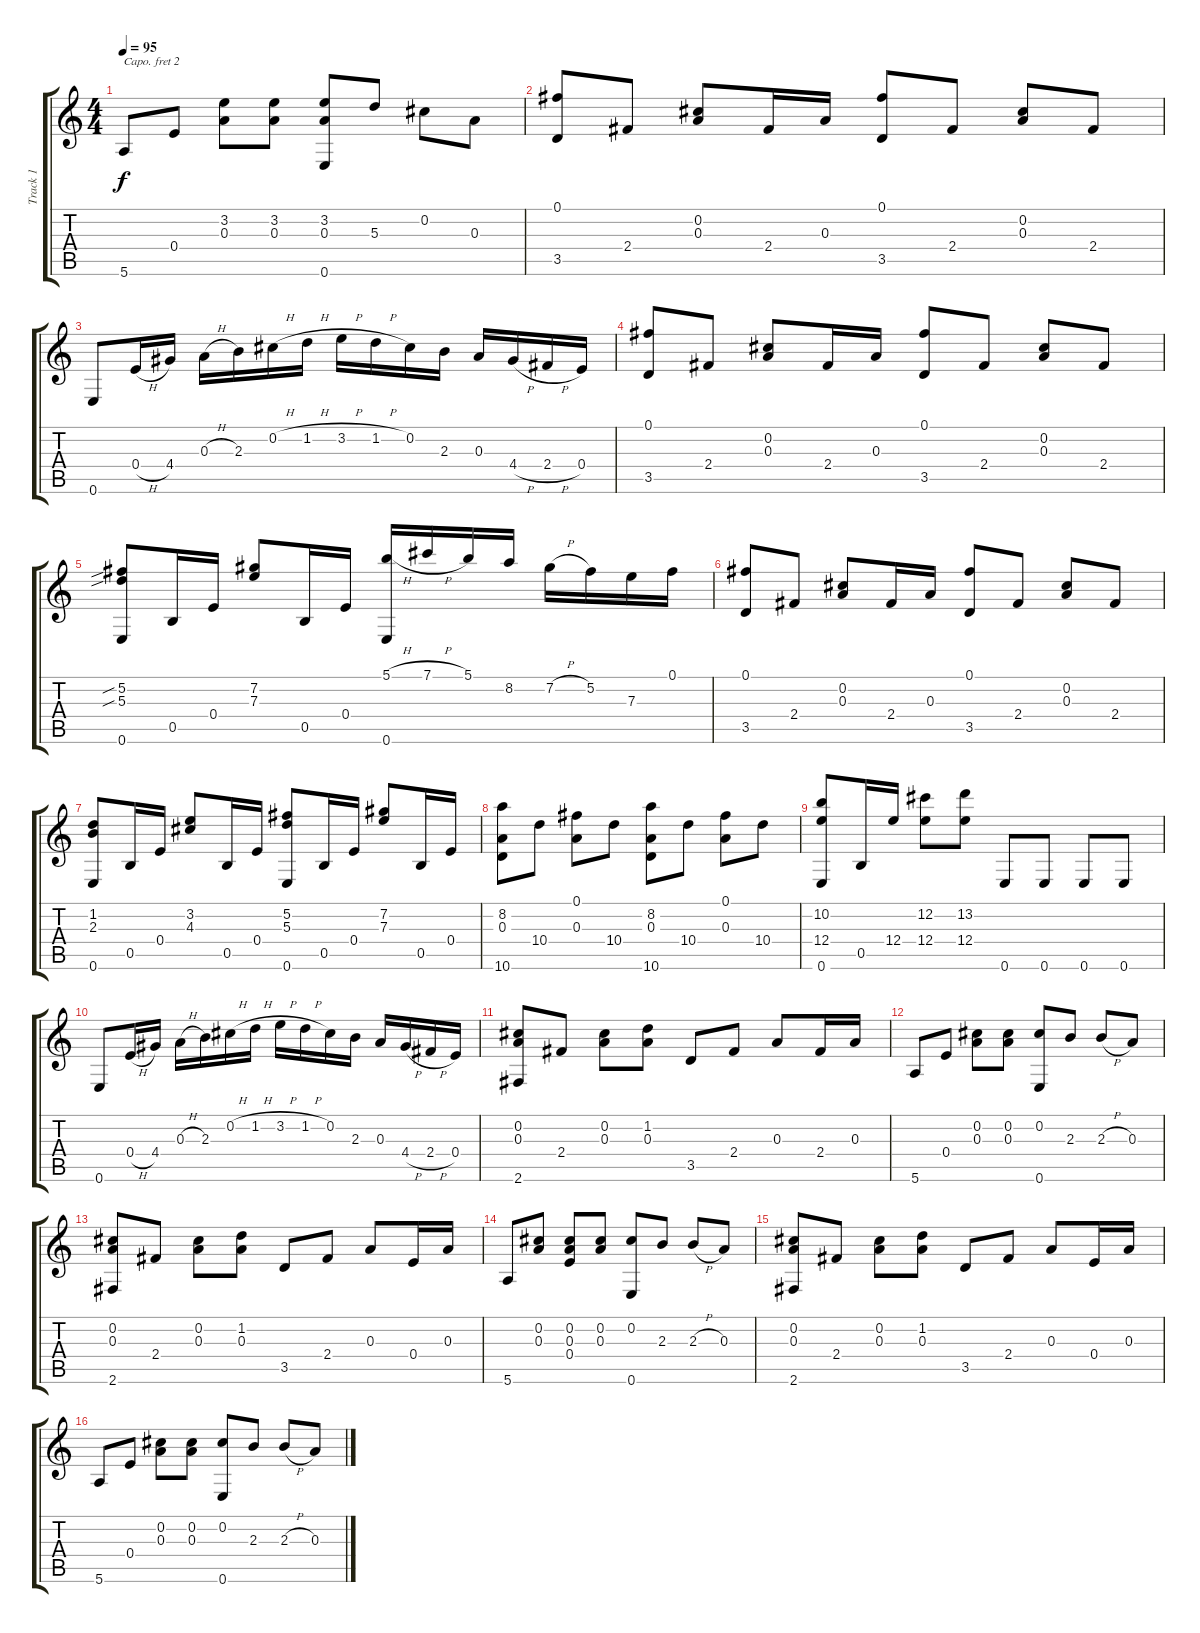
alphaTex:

\track ("Track 1" "Track 1") {instrument acousticguitarsteel}
\staff {score tabs}
\capo 2
\tuning (E4 B3 G3 D3 A2 D2) {hide}
\ts (4 4)
\tempo 95
\clef g2
\ks c
5.6.8{dy f} 0.4.8 (3.2 0.3).8 (3.2 0.3).8 (3.2 0.3 0.6).8 5.3.8 0.2.8 0.3.8 |
(0.1 3.5).8 2.4.8 (0.2 0.3).8 2.4.16 0.3.16 (0.1 3.5).8 2.4.8 (0.2 0.3).8 2.4.8 |
0.6.8 0.4{h}.16 4.4.16 0.3{h}.16 2.3.16 0.2{h}.16 1.2{h}.16 3.2{h}.16 1.2{h}.16 0.2.16 2.3.16 0.3.16 4.4{h}.16 2.4{h}.16 0.4.16 |
(0.1 3.5).8 2.4.8 (0.2 0.3).8 2.4.16 0.3.16 (0.1 3.5).8 2.4.8 (0.2 0.3).8 2.4.8 |
(5.2{sib} 5.3{sib} 0.6).8 0.5.16 0.4.16 (7.2 7.3).8 0.5.16 0.4.16 (5.1{h} 0.6).16 7.1{h}.16 5.1.16 8.2.16 7.2{h}.16 5.2.16 7.3.16 0.1.16 |
(0.1 3.5).8 2.4.8 (0.2 0.3).8 2.4.16 0.3.16 (0.1 3.5).8 2.4.8 (0.2 0.3).8 2.4.8 |
(1.2 2.3 0.6).8 0.5.16 0.4.16 (3.2 4.3).8 0.5.16 0.4.16 (5.2 5.3 0.6).8 0.5.16 0.4.16 (7.2 7.3).8 0.5.16 0.4.16 |
(8.2 0.3 10.6).8 10.4.8 (0.1 0.3).8 10.4.8 (8.2 0.3 10.6).8 10.4.8 (0.1 0.3).8 10.4.8 |
(10.2 12.4 0.6).8 0.5.16 12.4.16 (12.2 12.4).8 (13.2 12.4).8 0.6.8 0.6.8 0.6.8 0.6.8 |
0.6.8 0.4{h}.16 4.4.16 0.3{h}.16 2.3.16 0.2{h}.16 1.2{h}.16 3.2{h}.16 1.2{h}.16 0.2.16 2.3.16 0.3.16 4.4{h}.16 2.4{h}.16 0.4.16 |
(0.2 0.3 2.6).8 2.4.8 (0.2 0.3).8 (1.2 0.3).8 3.5.8 2.4.8 0.3.8 2.4.16 0.3.16 |
5.6.8 0.4.8 (0.2 0.3).8 (0.2 0.3).8 (0.2 0.6).8 2.3.8 2.3{h}.8 0.3.8 |
(0.2 0.3 2.6).8 2.4.8 (0.2 0.3).8 (1.2 0.3).8 3.5.8 2.4.8 0.3.8 0.4.16 0.3.16 |
5.6.8 (0.2 0.3).8 (0.2 0.3 0.4).8 (0.2 0.3).8 (0.2 0.6).8 2.3.8 2.3{h}.8 0.3.8 |
(0.2 0.3 2.6).8 2.4.8 (0.2 0.3).8 (1.2 0.3).8 3.5.8 2.4.8 0.3.8 0.4.16 0.3.16 |
5.6.8 0.4.8 (0.2 0.3).8 (0.2 0.3).8 (0.2 0.6).8 2.3.8 2.3{h}.8 0.3.8
